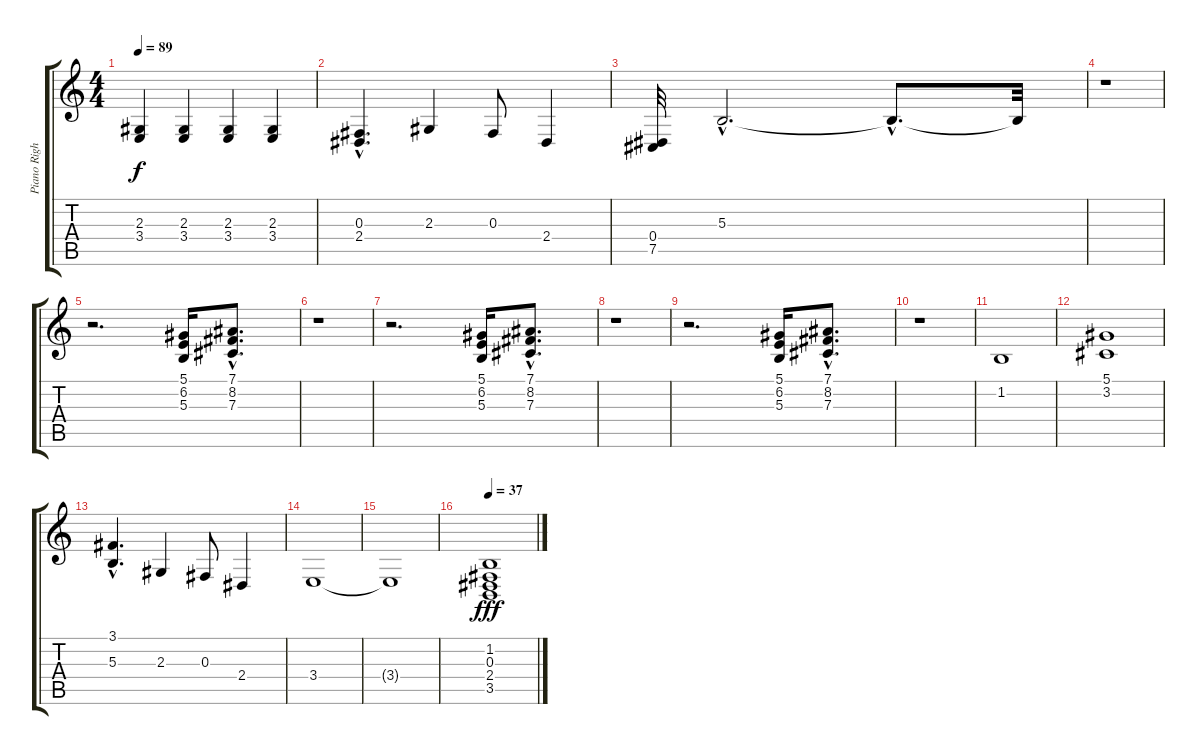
\track ("Piano Right Hand (Dizzy)" "Piano Righ") {instrument brightacousticpiano}
\staff {score tabs}
\tuning (Eb4 Bb3 Gb3 Db3 Ab2 Eb2) {hide}
\ts (4 4)
\tempo 89
\clef g2
\ks c
(2.3 3.4).4{dy f} (2.3 3.4).4 (2.3 3.4).4 (2.3 3.4).4 |
(0.3{hac} 2.4{hac}).4{d} 2.3.4 0.3.8 2.4.4 |
(0.4 7.5).32 5.3{hac}.2{d} 5.3{hac t}.8{d} 5.3{t}.32 |
r.1 |
r.2{d} (5.1 6.2 5.3).16 (7.1{hac} 8.2{hac} 7.3{hac}).8{d} |
r.1 |
r.2{d} (5.1 6.2 5.3).16 (7.1{hac} 8.2{hac} 7.3{hac}).8{d} |
r.1 |
r.2{d} (5.1 6.2 5.3).16 (7.1{hac} 8.2{hac} 7.3{hac}).8{d} |
r.1 |
1.2.1 |
(5.1 3.2).1 |
(3.1{hac} 5.3{hac}).4{d} 2.3.4 0.3.8 2.4.4 |
3.4.1 |
3.4{t}.1 |
\tempo 37
(1.2 0.3 2.4 3.5).1{dy fff volume 16}
